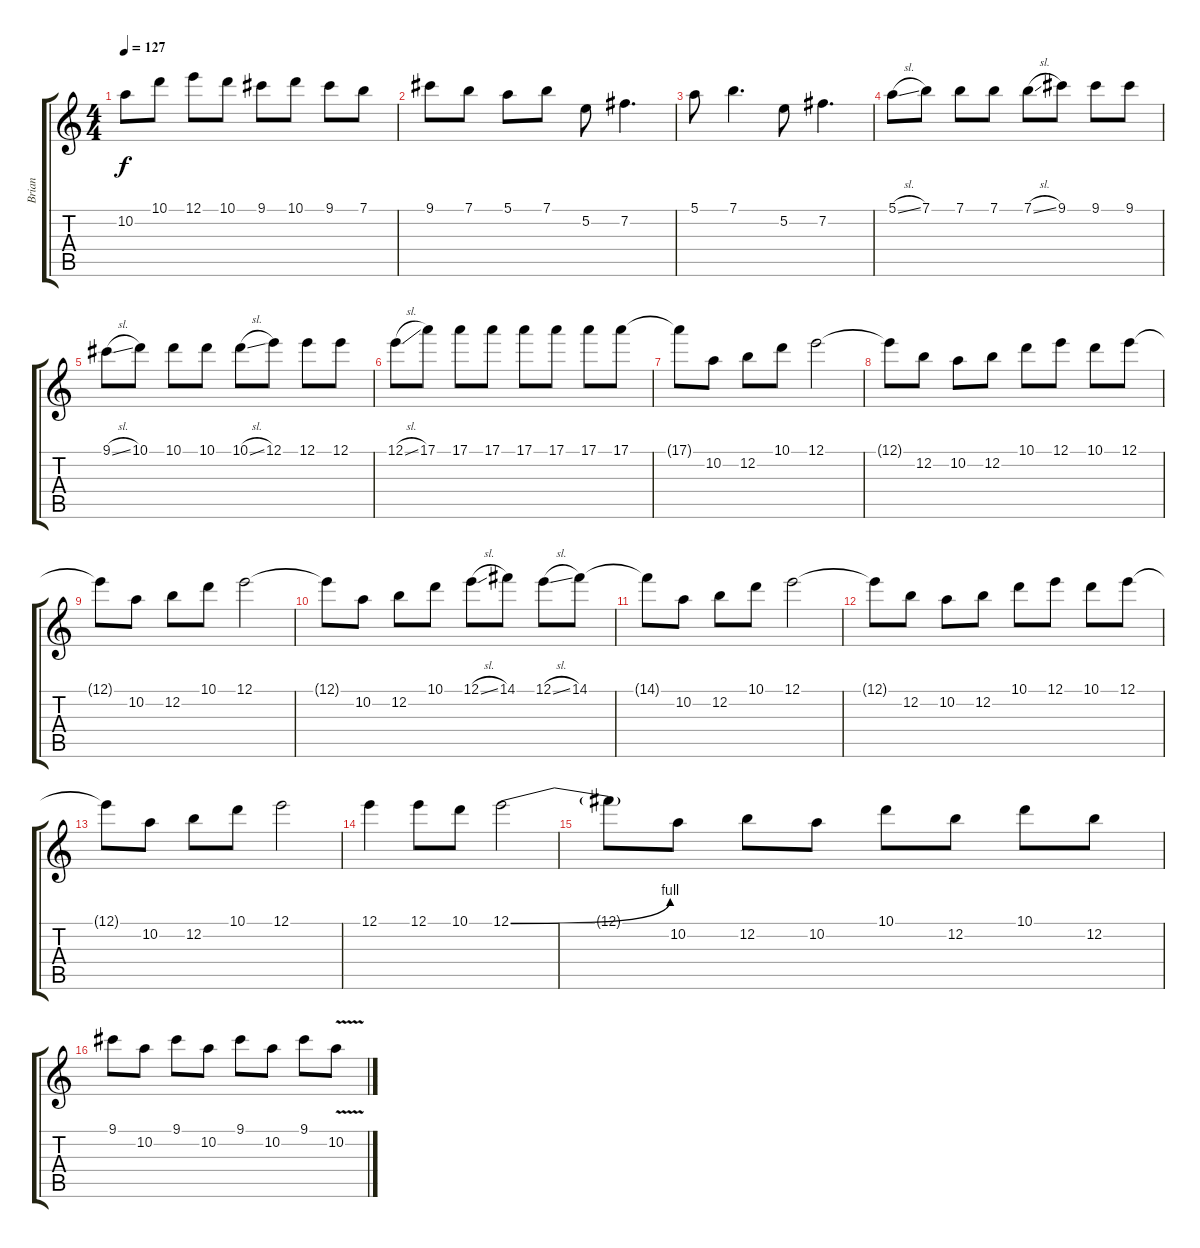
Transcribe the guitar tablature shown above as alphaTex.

\track ("Brian" "Brian") {instrument distortionguitar}
\staff {score tabs}
\tuning (E4 B3 G3 D3 A2 D2) {hide}
\ts (4 4)
\tempo 127
\clef g2
\ks c
10.2{t}.8{dy f} 10.1.8 12.1.8 10.1.8 9.1.8 10.1.8 9.1.8 7.1.8 |
9.1.8 7.1.8 5.1.8 7.1.8 5.2.8 7.2.4{d} |
5.1.8 7.1.4{d} 5.2.8 7.2.4{d} |
5.1{sl}.8 7.1.8 7.1.8 7.1.8 7.1{sl}.8 9.1.8 9.1.8 9.1.8 |
9.1{sl}.8 10.1.8 10.1.8 10.1.8 10.1{sl}.8 12.1.8 12.1.8 12.1.8 |
12.1{sl}.8 17.1.8 17.1.8 17.1.8 17.1.8 17.1.8 17.1.8 17.1.8 |
17.1{t}.8 10.2.8 12.2.8 10.1.8 12.1.2 |
12.1{t}.8 12.2.8 10.2.8 12.2.8 10.1.8 12.1.8 10.1.8 12.1.8 |
12.1{t}.8 10.2.8 12.2.8 10.1.8 12.1.2 |
12.1{t}.8 10.2.8 12.2.8 10.1.8 12.1{sl}.8 14.1.8 12.1{sl}.8 14.1.8 |
14.1{t}.8 10.2.8 12.2.8 10.1.8 12.1.2 |
12.1{t}.8 12.2.8 10.2.8 12.2.8 10.1.8 12.1.8 10.1.8 12.1.8 |
12.1{t}.8 10.2.8 12.2.8 10.1.8 12.1.2 |
12.1.4 12.1.8 10.1.8 12.1{be (bend 0 0 60 4)}.2 |
12.1{t}.8 10.2.8 12.2.8 10.2.8 10.1.8 12.2.8 10.1.8 12.2.8 |
9.1.8 10.2.8 9.1.8 10.2.8 9.1.8 10.2.8 9.1.8 10.2{v}.8
